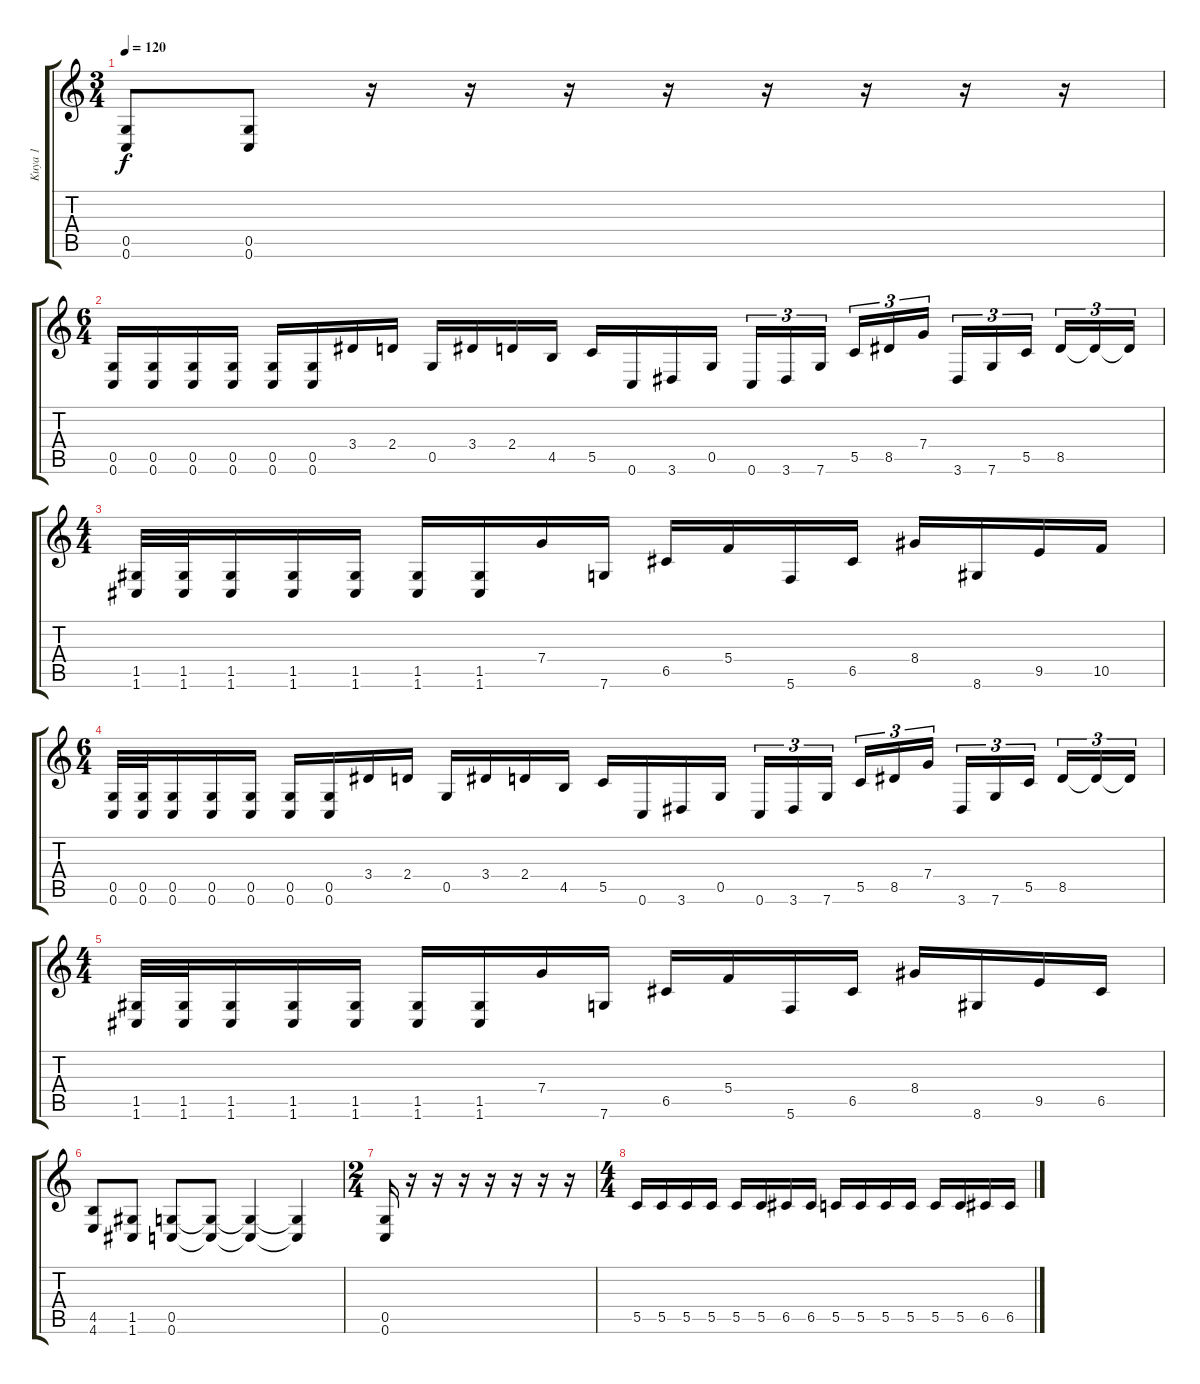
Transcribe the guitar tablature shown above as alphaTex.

\track ("Kuya 1" "Kuya 1") {instrument distortionguitar}
\staff {score tabs}
\tuning (D4 A3 F3 C3 G2 C2) {hide}
\ts (3 4)
\tempo 120
\clef g2
\ks c
(0.5{t} 0.6{t}).8{dy f} (0.5 0.6).8 r.16 r.16 r.16 r.16 r.16 r.16 r.16 r.16 |
\ts (6 4)
(0.5 0.6).16 (0.5 0.6).16 (0.5 0.6).16 (0.5 0.6).16 (0.5 0.6).16 (0.5 0.6).16 3.4.16 2.4.16 0.5.16 3.4.16 2.4.16 4.5.16 5.5.16 0.6.16 3.6.16 0.5.16{beam splitsecondary} 0.6.16{tu (3 2)} 3.6.16{tu (3 2)} 7.6.16{tu (3 2) beam splitsecondary} 5.5.16{tu (3 2)} 8.5.16{tu (3 2)} 7.4.16{tu (3 2) beam splitsecondary} 3.6.16{tu (3 2)} 7.6.16{tu (3 2)} 5.5.16{tu (3 2) beam splitsecondary} 8.5.16{tu (3 2)} 8.5{t}.16{tu (3 2)} 8.5{t}.16{tu (3 2)} |
\ts (4 4)
(1.5 1.6).32 (1.5 1.6).32 (1.5 1.6).16 (1.5 1.6).16 (1.5 1.6).16 (1.5 1.6).16 (1.5 1.6).16 7.4.16 7.6.16 6.5.16 5.4.16 5.6.16 6.5.16 8.4.16 8.6.16 9.5.16 10.5.16 |
\ts (6 4)
(0.5 0.6).32 (0.5 0.6).32 (0.5 0.6).16 (0.5 0.6).16 (0.5 0.6).16 (0.5 0.6).16 (0.5 0.6).16 3.4.16 2.4.16 0.5.16 3.4.16 2.4.16 4.5.16 5.5.16 0.6.16 3.6.16 0.5.16{beam splitsecondary} 0.6.16{tu (3 2)} 3.6.16{tu (3 2)} 7.6.16{tu (3 2) beam splitsecondary} 5.5.16{tu (3 2)} 8.5.16{tu (3 2)} 7.4.16{tu (3 2) beam splitsecondary} 3.6.16{tu (3 2)} 7.6.16{tu (3 2)} 5.5.16{tu (3 2) beam splitsecondary} 8.5.16{tu (3 2)} 8.5{t}.16{tu (3 2)} 8.5{t}.16{tu (3 2)} |
\ts (4 4)
(1.5 1.6).32 (1.5 1.6).32 (1.5 1.6).16 (1.5 1.6).16 (1.5 1.6).16 (1.5 1.6).16 (1.5 1.6).16 7.4.16 7.6.16 6.5.16 5.4.16 5.6.16 6.5.16 8.4.16 8.6.16 9.5.16 6.5.16 |
(4.5 4.6).8 (1.5 1.6).8 (0.5 0.6).8 (0.5{t} 0.6{t}).8 (0.5{t} 0.6{t}).4 (0.5{t} 0.6{t}).4 |
\ts (2 4)
(0.5 0.6).16 r.16 r.16 r.16 r.16 r.16 r.16 r.16 |
\ts (4 4)
5.5.16 5.5.16 5.5.16 5.5.16 5.5.16 5.5.16 6.5.16 6.5.16 5.5.16 5.5.16 5.5.16 5.5.16 5.5.16 5.5.16 6.5.16 6.5.16
